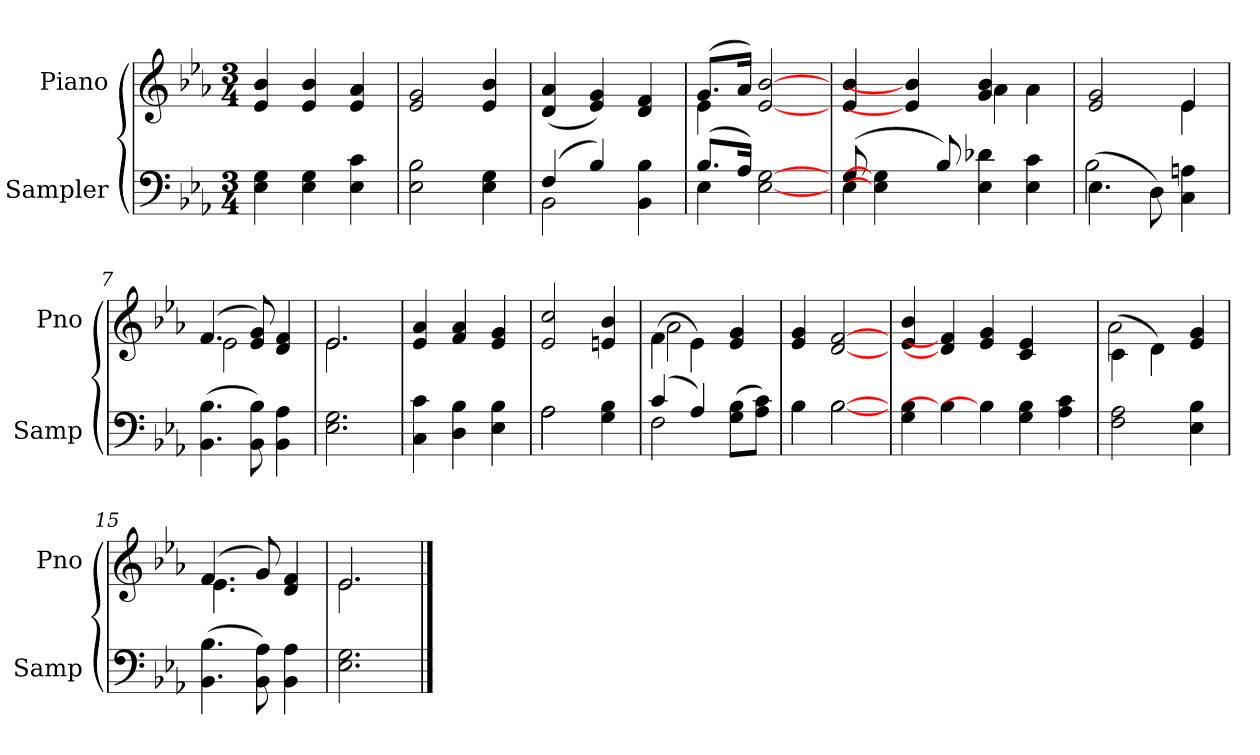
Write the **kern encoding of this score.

**kern	**kern
*part2	*part1
*staff2	*staff1
*I"Sampler	*I"Piano
*I'Samp	*I'Pno
*clefF4	*clefG2
*k[b-e-a-]	*k[b-e-a-]
*E-:	*E-:
*M3/4	*M3/4
=1	=1
4E-\ 4G\	4e-/ 4b-/
4E-\ 4G\	4e-/ 4b-/
4E-\ 4c\	4e-/ 4a-/
=2	=2
2E-\ 2B-\	2e-/ 2g/
4E-\ 4G\	4e-/ 4b-/
=3	=3
*^	*
(4F/	2BB-	(4d/ 4a-/
4B-/)	.	4e-/ 4g/)
4BB-\ 4B-\	4ryy	4d/ 4f/
=4	=4	=4
*	*	*^
(8.B-/L	4E-	(8.g/L	4e-
16A-/Jk)	.	16a-/Jk)	.
[2E-\ [2G\	2ryy	[2e-/ [2b-/	2ryy
=5	=5	=5	=5
(8G/	4E-	4e-/ 4b-/	2ryy
4E-\] 4G\]	.	.	.
.	2.ryy	4e-/] 4b-/]	.
8B-/)	.	.	.
4E-\ 4d-X\	.	4g/ 4b-/	4a-
4E-\ 4c\	.	4a-\	4ryy
=6	=6	=6	=6
(4.E-\	2B-	2e-/ 2g/	2ryy
8D\)	.	.	.
4C\ 4An\	4ryy	4e-/	4e-
*v	*v	*	*
=7	=7	=7
(4.BB-\ 4.B-\	(4.f/	2e-
8BB-\ 8B-\)	8e-/ 8g/)	.
4BB-\ 4A-\	4d/ 4f/	4ryy
=8	=8	=8
2.E-\ 2.G\	2.e-/	2.e-
*	*v	*v
=9	=9
4C\ 4c\	4e-/ 4a-/
4D\ 4B-\	4f/ 4a-/
4E-\ 4B-\	4e-/ 4g/
=10	=10
*^	*
2A-\	2A-	2e-/ 2cc/
4G\ 4B-\	4ryy	4en/ 4b-/
=11	=11	=11
*	*	*^
(4c/	2F	(4f\	2a-
4A-/)	.	4e-\)	.
(8G\ 8B-\L	4ryy	4e-/ 4g/	4ryy
8A-\ 8c\J)	.	.	.
*	*	*v	*v
=12	=12	=12
4B-\	4B-	4e-/ 4g/
[2B-\	[2B-	[2d/ [2f/
*v	*v	*
=13	=13
4G\ 4B-\	4e-/ 4b-/
4B-\]	4d/] 4f/]
4B-]	4e-/ 4g/
4G\ 4B-\	4c/ 4e-/
4A-\ 4c\	4ryy
=14	=14
*	*^
2F\ 2A-\	(4c\	2a-
.	4d\)	.
4E-\ 4B-\	4e-/ 4g/	4ryy
=15	=15	=15
(4.BB-\ 4.B-\	(4.f/	4.e-
8BB-\ 8A-\)	8g/)	4.ryy
4BB-\ 4A-\	4d/ 4f/	.
=16	=16	=16
2.E-\ 2.G\	2.e-/	2.e-
*	*v	*v
==	==
*-	*-
